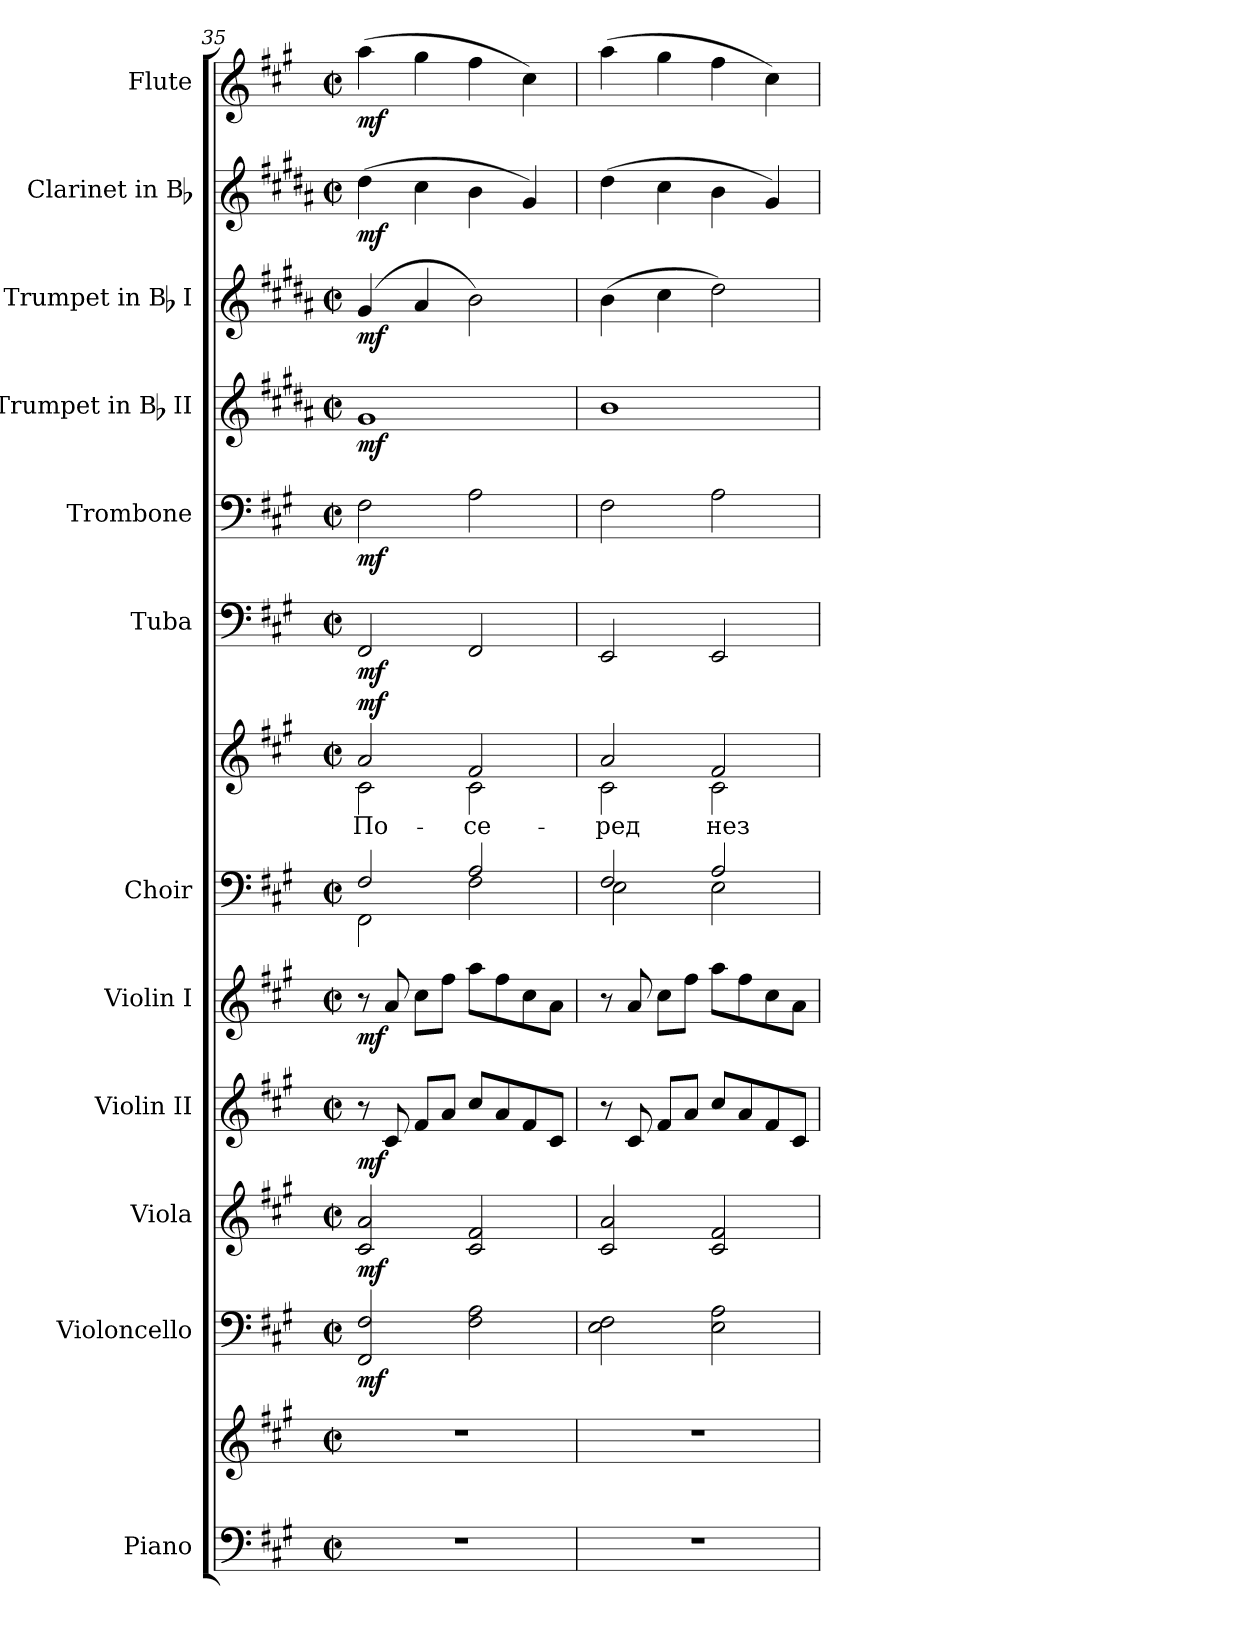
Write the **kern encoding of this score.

**kern	**kern	**kern	**dynam	**kern	**dynam	**kern	**dynam	**kern	**dynam	**kern	**kern	**text	**dynam	**kern	**dynam	**kern	**dynam	**kern	**dynam	**kern	**dynam	**kern	**dynam	**kern	**dynam
*part12	*part12	*part11	*part11	*part10	*part10	*part9	*part9	*part8	*part8	*part7	*part7	*part7	*part7	*part6	*part6	*part5	*part5	*part4	*part4	*part3	*part3	*part2	*part2	*part1	*part1
*staff14	*staff13	*staff12	*staff12	*staff11	*staff11	*staff10	*staff10	*staff9	*staff9	*staff8	*staff7	*staff7	*staff7/8	*staff6	*staff6	*staff5	*staff5	*staff4	*staff4	*staff3	*staff3	*staff2	*staff2	*staff1	*staff1
*I"Piano	*	*I"Violoncello	*	*I"Viola	*	*I"Violin II	*	*I"Violin I	*	*I"Choir	*	*	*	*I"Tuba	*	*I"Trombone	*	*I"Trumpet in Bb II	*	*I"Trumpet in Bb I	*	*I"Clarinet in Bb	*	*I"Flute	*
*	*	*	*	*	*	*	*	*	*	*	*	*	*	*I'Tba.	*	*I'Tbn.	*	*I'Tpt.	*	*I'Tpt.	*	*I'Cl.	*	*I'Fl.	*
*clefF4	*clefG2	*clefF4	*	*clefG2	*	*clefG2	*	*clefG2	*	*clefF4	*clefG2	*	*	*clefF4	*	*clefF4	*	*clefG2	*	*clefG2	*	*clefG2	*	*clefG2	*
*	*	*	*	*	*	*	*	*	*	*	*	*	*	*	*	*	*	*ITrd1c2	*	*ITrd1c2	*	*ITrd1c2	*	*	*
*k[f#c#g#]	*k[f#c#g#]	*k[f#c#g#]	*	*k[f#c#g#]	*	*k[f#c#g#]	*	*k[f#c#g#]	*	*k[f#c#g#]	*k[f#c#g#]	*	*	*k[f#c#g#]	*	*k[f#c#g#]	*	*k[f#c#g#]	*	*k[f#c#g#]	*	*k[f#c#g#]	*	*k[f#c#g#]	*
*f#:	*f#:	*f#:	*	*f#:	*	*f#:	*	*f#:	*	*f#:	*f#:	*	*	*f#:	*	*f#:	*	*f#:	*	*f#:	*	*f#:	*	*f#:	*
*M2/2	*M2/2	*M2/2	*	*M2/2	*	*M2/2	*	*M2/2	*	*M2/2	*M2/2	*	*	*M2/2	*	*M2/2	*	*M2/2	*	*M2/2	*	*M2/2	*	*M2/2	*
*met(c|)	*met(c|)	*met(c|)	*	*met(c|)	*	*met(c|)	*	*met(c|)	*	*met(c|)	*met(c|)	*	*	*met(c|)	*	*met(c|)	*	*met(c|)	*	*met(c|)	*	*met(c|)	*	*met(c|)	*
=35	=35	=35	=35	=35	=35	=35	=35	=35	=35	=35	=35	=35	=35	=35	=35	=35	=35	=35	=35	=35	=35	=35	=35	=35	=35
*	*	*	*	*	*	*	*	*	*	*^	*	*	*	*	*	*	*	*	*	*	*	*	*	*	*
!	!	!	!	!	!	!	!	!	!	!	!	!	!LO:LY:b:color=#000000	!	!	!	!	!	!	!	!	!	!	!	!	!
*	*	*	*	*	*	*	*	*	*	*	*	*^	*	*	*	*	*	*	*	*	*	*	*	*	*	*
1r	1r	2FF#i/ 2F#i	mf	2c#i/ 2ai	mf	8r	mf	8r	mf	2F#i/	2FF#i\	2ai/	2c#i\	По-	mf	2FF#i/	mf	2F#i\	mf	1f#i	mf	(4f#i/	mf	(4cc#i\	mf	(4aai\	mf
.	.	.	.	.	.	8c#i/	.	8ai/	.	.	.	.	.	.	.	.	.	.	.	.	.	.	.	.	.	.	.
.	.	.	.	.	.	8f#i/L	.	8cc#i\L	.	.	.	.	.	.	.	.	.	.	.	.	.	4g#i/	.	4bi\	.	4gg#i\	.
.	.	.	.	.	.	8ai/J	.	8ff#i\J	.	.	.	.	.	.	.	.	.	.	.	.	.	.	.	.	.	.	.
!	!	!	!	!	!	!	!	!	!	!	!	!	!	!LO:LY:b:color=#000000	!	!	!	!	!	!	!	!	!	!	!	!	!
.	.	2F#i\ 2Ai	.	2c#i/ 2f#i	.	8cc#i/L	.	8aai\L	.	2Ai/	2F#i\	2f#i/	2c#i\	-се-	.	2FF#i/	.	2Ai\	.	.	.	2ai\)	.	4ai\	.	4ff#i\	.
.	.	.	.	.	.	8ai/	.	8ff#i\	.	.	.	.	.	.	.	.	.	.	.	.	.	.	.	.	.	.	.
.	.	.	.	.	.	8f#i/	.	8cc#i\	.	.	.	.	.	.	.	.	.	.	.	.	.	.	.	4f#i/)	.	4cc#i\)	.
.	.	.	.	.	.	8c#i/J	.	8ai\J	.	.	.	.	.	.	.	.	.	.	.	.	.	.	.	.	.	.	.
!!LO:PB:g=z
=36	=36	=36	=36	=36	=36	=36	=36	=36	=36	=36	=36	=36	=36	=36	=36	=36	=36	=36	=36	=36	=36	=36	=36	=36	=36	=36	=36
!	!	!	!	!	!	!	!	!	!	!	!	!	!	!LO:LY:b:color=#000000	!	!	!	!	!	!	!	!	!	!	!	!	!
1r	1r	2Ei\ 2F#i	.	2c#i/ 2ai	.	8r	.	8r	.	2F#i/	2Ei\	2ai/	2c#i\	-ред	.	2EEi/	.	2F#i\	.	1ai	.	(4ai\	.	(4cc#i\	.	(4aai\	.
.	.	.	.	.	.	8c#i/	.	8ai/	.	.	.	.	.	.	.	.	.	.	.	.	.	.	.	.	.	.	.
.	.	.	.	.	.	8f#i/L	.	8cc#i\L	.	.	.	.	.	.	.	.	.	.	.	.	.	4bi\	.	4bi\	.	4gg#i\	.
.	.	.	.	.	.	8ai/J	.	8ff#i\J	.	.	.	.	.	.	.	.	.	.	.	.	.	.	.	.	.	.	.
!	!	!	!	!	!	!	!	!	!	!	!	!	!	!LO:LY:b:color=#000000	!	!	!	!	!	!	!	!	!	!	!	!	!
.	.	2Ei\ 2Ai	.	2c#i/ 2f#i	.	8cc#i/L	.	8aai\L	.	2Ai/	2Ei\	2f#i/	2c#i\	нез-	.	2EEi/	.	2Ai\	.	.	.	2cc#i\)	.	4ai\	.	4ff#i\	.
.	.	.	.	.	.	8ai/	.	8ff#i\	.	.	.	.	.	.	.	.	.	.	.	.	.	.	.	.	.	.	.
.	.	.	.	.	.	8f#i/	.	8cc#i\	.	.	.	.	.	.	.	.	.	.	.	.	.	.	.	4f#i/)	.	4cc#i\)	.
.	.	.	.	.	.	8c#i/J	.	8ai\J	.	.	.	.	.	.	.	.	.	.	.	.	.	.	.	.	.	.	.
*	*	*	*	*	*	*	*	*	*	*v	*v	*	*	*	*	*	*	*	*	*	*	*	*	*	*	*	*
*	*	*	*	*	*	*	*	*	*	*	*v	*v	*	*	*	*	*	*	*	*	*	*	*	*	*	*
=	=	=	=	=	=	=	=	=	=	=	=	=	=	=	=	=	=	=	=	=	=	=	=	=	=
*-	*-	*-	*-	*-	*-	*-	*-	*-	*-	*-	*-	*-	*-	*-	*-	*-	*-	*-	*-	*-	*-	*-	*-	*-	*-
